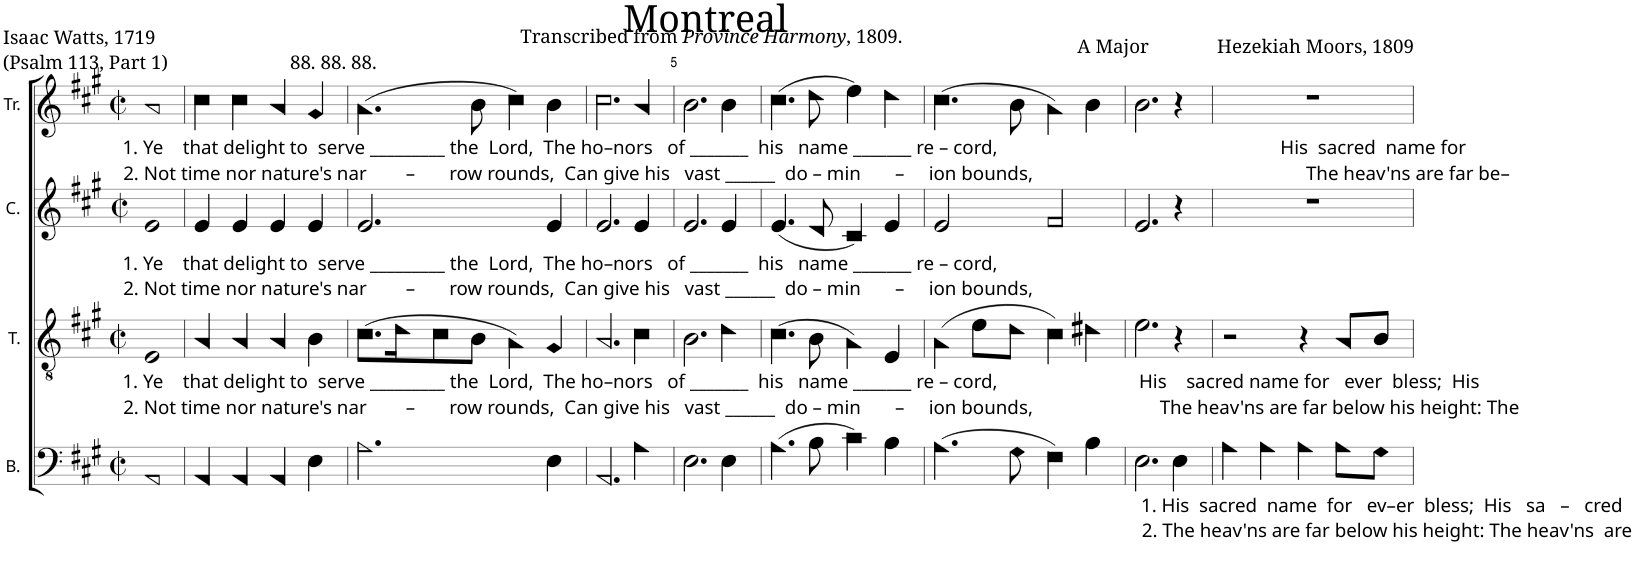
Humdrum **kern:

**kern	**kern	**kern	**kern
*part4	*part3	*part2	*part1
*staff4	*staff3	*staff2	*staff1
*I"B.	*I"T.	*I"C.	*I"Tr.
*I'B.	*I'T.	*I'C.	*I'Tr.
*clefF4	*clefGv2	*clefG2	*clefG2
*k[f#c#g#]	*k[f#c#g#]	*k[f#c#g#]	*k[f#c#g#]
*M2/2	*M2/2	*M2/2	*M2/2
*met(c|)	*met(c|)	*met(c|)	*met(c|)
=1	=1	=1	=1
!	!	!	!LO:TX:b:t=1. Ye    that delight to  serve _________ the  Lord,  The ho–nors   of _______  his   name _______ re – cord,                                                          His  sacred  name for
!	!	!	!LO:TX:b:t=2. Not time nor nature's nar        –       row rounds,  Can give his   vast ______  do – min       –     ion bounds,                                                        The heav'ns are far be–
!	!	!LO:TX:b:t=1. Ye    that delight to  serve _________ the  Lord,  The ho–nors   of _______  his   name _______ re – cord,	!
!	!	!LO:TX:b:t=2. Not time nor nature's nar        –       row rounds,  Can give his   vast ______  do – min       –     ion bounds,	!
!	!LO:TX:b:t=1. Ye    that delight to  serve _________ the  Lord,  The ho–nors   of _______  his   name _______ re – cord,                             His    sacred name for   ever  bless;  His	!	!
!	!LO:TX:b:t=2. Not time nor nature's nar        –       row rounds,  Can give his   vast ______  do – min       –     ion bounds,                          The heav'ns are far below his height&colon; The	!	!
1AA!	1E!	1e!	1a!
=2	=2	=2	=2
4AA!/	4A!/	4e!/	4cc#!\
4AA!/	4A!/	4e!/	4cc#!\
4AA!/	4A!/	4e!/	4a!/
4E!\	4B!\	4e!/	4g#!/
=3	=3	=3	=3
2.A!\	(8.c#!\L	2.e!/	(4.a!\
.	16d!\K	.	.
.	8c#!\	.	.
.	8B!\J	.	8b!\
.	4A!\)	.	4cc#!\)
4E!\	4G#!/	4e!/	4b!\
=4	=4	=4	=4
2.AA!/	2.A!/	2.e!/	2.cc#!\
4A!\	4c#!\	4e!/	4a!/
=5	=5	=5	=5
2.E!\	2.B!\	2.e!/	2.b!\
4E!\	4d!\	4e!/	4b!\
=6	=6	=6	=6
(4.A!\	(4.c#!\	(4.e!/	(4.cc#!\
8B!\	8B!\	8d!/	8dd!\
4c#!\)	4A!\)	4c#!/)	4ee!\)
4B!\	4E!/	4e!/	4dd!\
=7	=7	=7	=7
(4.A!\	(4A!\	2e!/	(4.cc#!\
.	8e!\L	.	.
8G#!\	8d!\J	.	8b!\
4F#!\)	4c#!\)	2f#!/	4a!\)
4B!\	4d#X!\	.	4b!\
=8	=8	=8	=8
2.E!\	2.e!\	2.e!/	2.b!\
!LO:TX:b:t=1. His  sacred  name  for   ev–er  bless;  His   sa   –   cred	!	!	!
!LO:TX:b:t=2. The heav'ns are far below his height&colon; The heav'ns  are	!	!	!
4E!\	4r	4r	4r
=9	=9	=9	=9
4A!\	2r	1r	1r
4A!\	.	.	.
4A!\	4r	.	.
8A!\L	8A!/L	.	.
8G#!\J	8B!/J	.	.
=	=	=	=
*-	*-	*-	*-
